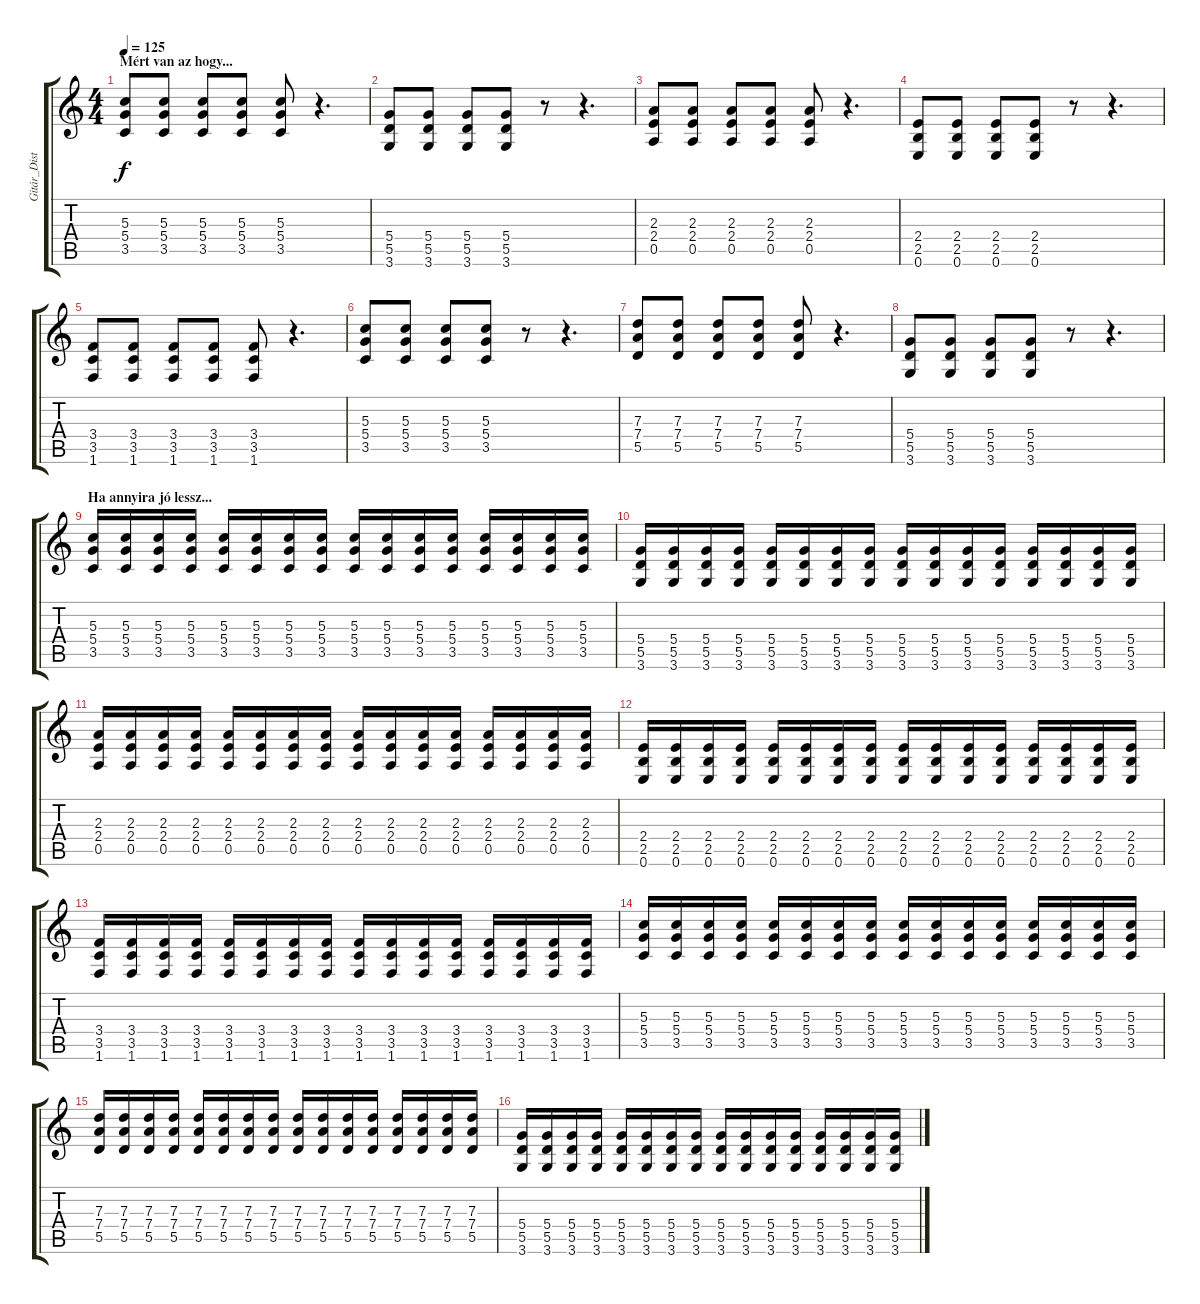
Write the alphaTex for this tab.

\track ("Gitár_Distr." "Gitár_Dist") {instrument distortionguitar}
\staff {score tabs}
\tuning (E4 B3 G3 D3 A2 E2) {hide}
\ts (4 4)
\section ("" "Mért van az hogy...")
\tempo 125
\clef g2
\ks c
(5.3 5.4 3.5).8{dy f} (5.3 5.4 3.5).8 (5.3 5.4 3.5).8 (5.3 5.4 3.5).8 (5.3 5.4 3.5).8 r.4{d} |
(5.4 5.5 3.6).8 (5.4 5.5 3.6).8 (5.4 5.5 3.6).8 (5.4 5.5 3.6).8 r.8 r.4{d} |
(2.3 2.4 0.5).8 (2.3 2.4 0.5).8 (2.3 2.4 0.5).8 (2.3 2.4 0.5).8 (2.3 2.4 0.5).8 r.4{d} |
(2.4 2.5 0.6).8 (2.4 2.5 0.6).8 (2.4 2.5 0.6).8 (2.4 2.5 0.6).8 r.8 r.4{d} |
(3.4 3.5 1.6).8 (3.4 3.5 1.6).8 (3.4 3.5 1.6).8 (3.4 3.5 1.6).8 (3.4 3.5 1.6).8 r.4{d} |
(5.3 5.4 3.5).8 (5.3 5.4 3.5).8 (5.3 5.4 3.5).8 (5.3 5.4 3.5).8 r.8 r.4{d} |
(7.3 7.4 5.5).8 (7.3 7.4 5.5).8 (7.3 7.4 5.5).8 (7.3 7.4 5.5).8 (7.3 7.4 5.5).8 r.4{d} |
(5.4 5.5 3.6).8 (5.4 5.5 3.6).8 (5.4 5.5 3.6).8 (5.4 5.5 3.6).8 r.8 r.4{d} |
\section ("" "Ha annyira jó lessz...")
(5.3 5.4 3.5).16 (5.3 5.4 3.5).16 (5.3 5.4 3.5).16 (5.3 5.4 3.5).16 (5.3 5.4 3.5).16 (5.3 5.4 3.5).16 (5.3 5.4 3.5).16 (5.3 5.4 3.5).16 (5.3 5.4 3.5).16 (5.3 5.4 3.5).16 (5.3 5.4 3.5).16 (5.3 5.4 3.5).16 (5.3 5.4 3.5).16 (5.3 5.4 3.5).16 (5.3 5.4 3.5).16 (5.3 5.4 3.5).16 |
(5.4 5.5 3.6).16 (5.4 5.5 3.6).16 (5.4 5.5 3.6).16 (5.4 5.5 3.6).16 (5.4 5.5 3.6).16 (5.4 5.5 3.6).16 (5.4 5.5 3.6).16 (5.4 5.5 3.6).16 (5.4 5.5 3.6).16 (5.4 5.5 3.6).16 (5.4 5.5 3.6).16 (5.4 5.5 3.6).16 (5.4 5.5 3.6).16 (5.4 5.5 3.6).16 (5.4 5.5 3.6).16 (5.4 5.5 3.6).16 |
(2.3 2.4 0.5).16 (2.3 2.4 0.5).16 (2.3 2.4 0.5).16 (2.3 2.4 0.5).16 (2.3 2.4 0.5).16 (2.3 2.4 0.5).16 (2.3 2.4 0.5).16 (2.3 2.4 0.5).16 (2.3 2.4 0.5).16 (2.3 2.4 0.5).16 (2.3 2.4 0.5).16 (2.3 2.4 0.5).16 (2.3 2.4 0.5).16 (2.3 2.4 0.5).16 (2.3 2.4 0.5).16 (2.3 2.4 0.5).16 |
(2.4 2.5 0.6).16 (2.4 2.5 0.6).16 (2.4 2.5 0.6).16 (2.4 2.5 0.6).16 (2.4 2.5 0.6).16 (2.4 2.5 0.6).16 (2.4 2.5 0.6).16 (2.4 2.5 0.6).16 (2.4 2.5 0.6).16 (2.4 2.5 0.6).16 (2.4 2.5 0.6).16 (2.4 2.5 0.6).16 (2.4 2.5 0.6).16 (2.4 2.5 0.6).16 (2.4 2.5 0.6).16 (2.4 2.5 0.6).16 |
(3.4 3.5 1.6).16 (3.4 3.5 1.6).16 (3.4 3.5 1.6).16 (3.4 3.5 1.6).16 (3.4 3.5 1.6).16 (3.4 3.5 1.6).16 (3.4 3.5 1.6).16 (3.4 3.5 1.6).16 (3.4 3.5 1.6).16 (3.4 3.5 1.6).16 (3.4 3.5 1.6).16 (3.4 3.5 1.6).16 (3.4 3.5 1.6).16 (3.4 3.5 1.6).16 (3.4 3.5 1.6).16 (3.4 3.5 1.6).16 |
(5.3 5.4 3.5).16 (5.3 5.4 3.5).16 (5.3 5.4 3.5).16 (5.3 5.4 3.5).16 (5.3 5.4 3.5).16 (5.3 5.4 3.5).16 (5.3 5.4 3.5).16 (5.3 5.4 3.5).16 (5.3 5.4 3.5).16 (5.3 5.4 3.5).16 (5.3 5.4 3.5).16 (5.3 5.4 3.5).16 (5.3 5.4 3.5).16 (5.3 5.4 3.5).16 (5.3 5.4 3.5).16 (5.3 5.4 3.5).16 |
(7.3 7.4 5.5).16 (7.3 7.4 5.5).16 (7.3 7.4 5.5).16 (7.3 7.4 5.5).16 (7.3 7.4 5.5).16 (7.3 7.4 5.5).16 (7.3 7.4 5.5).16 (7.3 7.4 5.5).16 (7.3 7.4 5.5).16 (7.3 7.4 5.5).16 (7.3 7.4 5.5).16 (7.3 7.4 5.5).16 (7.3 7.4 5.5).16 (7.3 7.4 5.5).16 (7.3 7.4 5.5).16 (7.3 7.4 5.5).16 |
(5.4 5.5 3.6).16 (5.4 5.5 3.6).16 (5.4 5.5 3.6).16 (5.4 5.5 3.6).16 (5.4 5.5 3.6).16 (5.4 5.5 3.6).16 (5.4 5.5 3.6).16 (5.4 5.5 3.6).16 (5.4 5.5 3.6).16 (5.4 5.5 3.6).16 (5.4 5.5 3.6).16 (5.4 5.5 3.6).16 (5.4 5.5 3.6).16 (5.4 5.5 3.6).16 (5.4 5.5 3.6).16 (5.4 5.5 3.6).16
